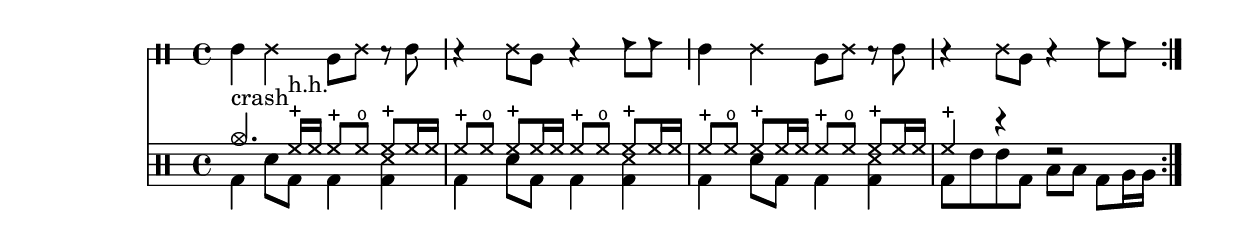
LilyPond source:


\header {
   texidoc = "In drum notation, there is a special clef symbol, drums are
   placed to their own staff positions and have note heads according to the 
   drum, an extra symbol may be attached to the drum, and the number of lines 
   may be restricted."
}


\version "2.7.39"

drh = \drummode { cymc4.^"crash" hhc16^"h.h." hh \repeat "unfold" 5 {hhc8 hho hhc8 hh16 hh} hhc4 r4 r2 }
drl = \drummode {\repeat "unfold" 3 {bd4 sn8 bd bd4 << bd ss >> } bd8 tommh tommh bd toml toml bd tomfh16 tomfh }
timb = \drummode { \repeat "unfold" 2 {timh4 ssh timl8 ssh r timh r4 ssh8 timl r4 cb8 cb} }

\score {
  \repeat "volta" 2 {
    <<
      \new DrumStaff \with {
	drumStyleTable = #timbales-style
	\override StaffSymbol #'line-count = #2
	\override BarLine #'bar-size = #2
      } <<
	\set Staff.instrument = "timbales"
	\timb
      >>
      \new DrumStaff <<
	\set Staff.instrument = "drums"
	\new DrumVoice {\stemUp \drh }
	\new DrumVoice {\stemDown \drl }
      >>
    >>
  }
  \layout {}

  %% broken:
  \midi{ \tempo 4=120 }
}


